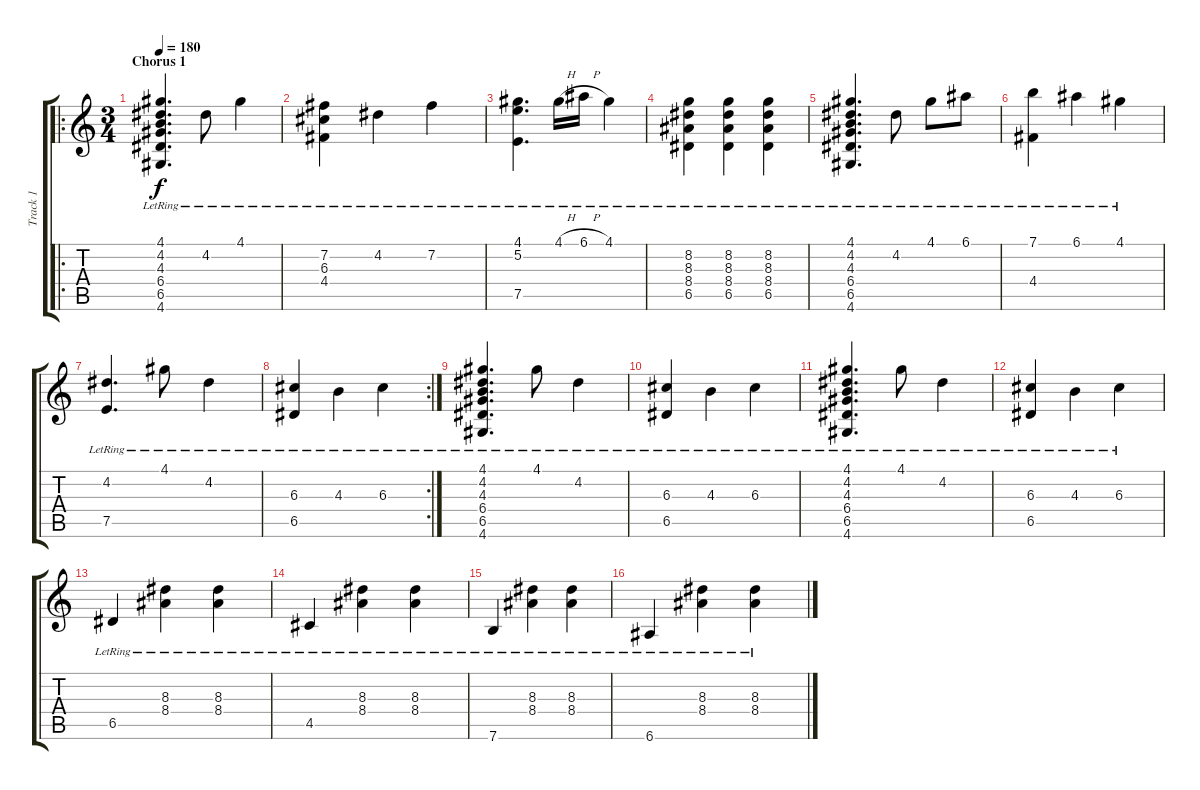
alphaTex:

\track ("Track 1" "Track 1") {instrument acousticguitarsteel}
\staff {score tabs}
\tuning (E4 B3 G3 D3 A2 E2) {hide}
\ro
\ts (3 4)
\section ("" "Chorus 1")
\tempo 180
\clef g2
\ks c
(4.1{lr} 4.2{lr} 4.3{lr} 6.4{lr} 6.5{lr} 4.6{lr}).4{d dy f} 4.2{lr}.8 4.1{lr}.4 |
(7.2{lr} 6.3{lr} 4.4{lr}).4 4.2{lr}.4 7.2{lr}.4 |
(4.1{lr} 5.2{lr} 7.5{lr}).4{d} 4.1{h lr}.16 6.1{h lr}.16 4.1{lr}.4 |
(8.2{lr} 8.3{lr} 8.4{lr} 6.5{lr}).4 (8.2{lr} 8.3{lr} 8.4{lr} 6.5{lr}).4 (8.2{lr} 8.3{lr} 8.4{lr} 6.5{lr}).4 |
(4.1{lr} 4.2{lr} 4.3{lr} 6.4{lr} 6.5{lr} 4.6{lr}).4{d} 4.2{lr}.8 4.1{lr}.8 6.1{lr}.8 |
(7.1{lr} 4.4{lr}).4 6.1{lr}.4 4.1{lr}.4 |
(4.2{lr} 7.5{lr}).4{d} 4.1{lr}.8 4.2{lr}.4 |
\rc 2
(6.3{lr} 6.5{lr}).4 4.3{lr}.4 6.3{lr}.4 |
(4.1{lr} 4.2{lr} 4.3{lr} 6.4{lr} 6.5{lr} 4.6{lr}).4{d} 4.1{lr}.8 4.2{lr}.4 |
(6.3{lr} 6.5{lr}).4 4.3{lr}.4 6.3{lr}.4 |
(4.1{lr} 4.2{lr} 4.3{lr} 6.4{lr} 6.5{lr} 4.6{lr}).4{d} 4.1{lr}.8 4.2{lr}.4 |
(6.3{lr} 6.5{lr}).4 4.3{lr}.4 6.3{lr}.4 |
6.5{lr}.4 (8.3{lr} 8.4{lr}).4 (8.3{lr} 8.4{lr}).4 |
4.5{lr}.4 (8.3{lr} 8.4{lr}).4 (8.3{lr} 8.4{lr}).4 |
7.6{lr}.4 (8.3{lr} 8.4{lr}).4 (8.3{lr} 8.4{lr}).4 |
6.6{lr}.4 (8.3{lr} 8.4{lr}).4 (8.3{lr} 8.4{lr}).4
